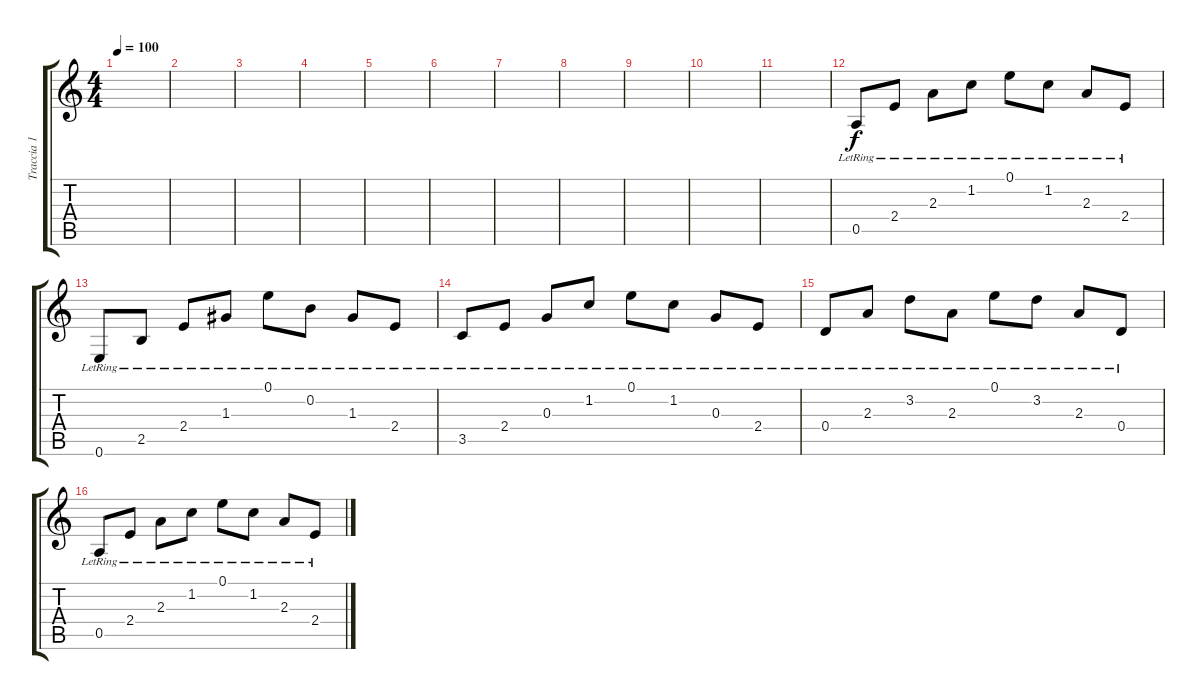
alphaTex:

\track ("Traccia 1" "Traccia 1") {instrument electricguitarclean}
\staff {score tabs}
\tuning (E4 B3 G3 D3 A2 E2) {hide}
\ts (4 4)
\tempo 100
\clef g2
\ks c
|
|
|
|
|
|
|
|
|
|
|
0.5{lr}.8 2.4{lr}.8 2.3{lr}.8 1.2{lr}.8 0.1{lr}.8 1.2{lr}.8 2.3{lr}.8 2.4{lr}.8 |
0.6{lr}.8 2.5{lr}.8 2.4{lr}.8 1.3{lr}.8 0.1{lr}.8 0.2{lr}.8 1.3{lr}.8 2.4{lr}.8 |
3.5{lr}.8 2.4{lr}.8 0.3{lr}.8 1.2{lr}.8 0.1{lr}.8 1.2{lr}.8 0.3{lr}.8 2.4{lr}.8 |
0.4{lr}.8 2.3{lr}.8 3.2{lr}.8 2.3{lr}.8 0.1{lr}.8 3.2{lr}.8 2.3{lr}.8 0.4{lr}.8 |
0.5{lr}.8 2.4{lr}.8 2.3{lr}.8 1.2{lr}.8 0.1{lr}.8 1.2{lr}.8 2.3{lr}.8 2.4{lr}.8
